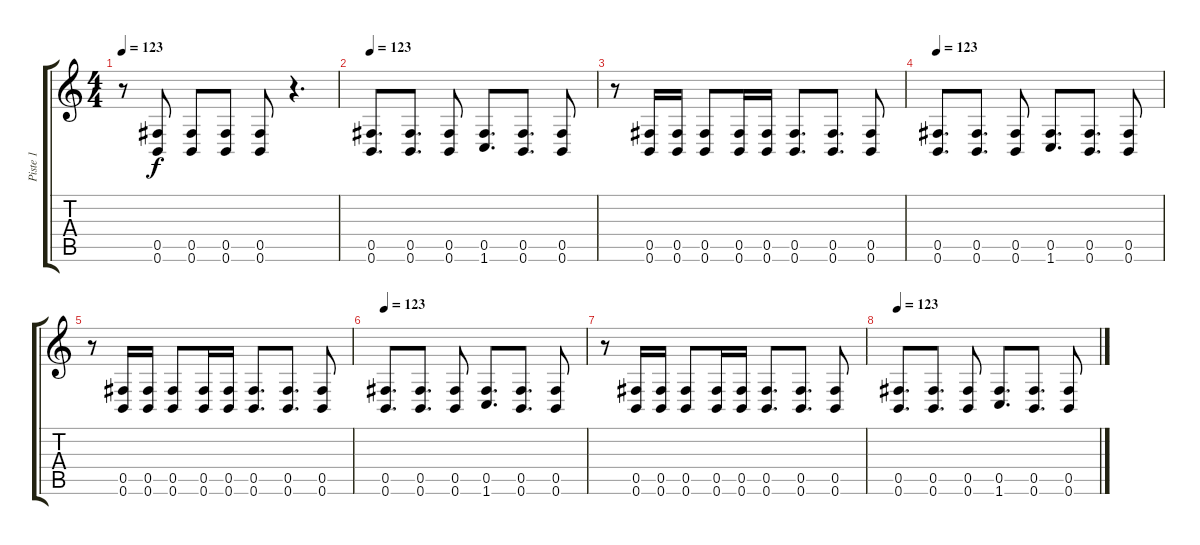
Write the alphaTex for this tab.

\track ("Piste 1" "Piste 1") {instrument distortionguitar}
\staff {score tabs}
\tuning (Db4 Ab3 E3 B2 Gb2 B1) {hide}
\ts (4 4)
\tempo 123
\clef g2
\ks c
r.8{dy f} (0.5 0.6).8 (0.5 0.6).8 (0.5 0.6).8 (0.5 0.6).8 r.4{d} |
\tempo 123
(0.5 0.6).8{d} (0.5 0.6).8{d} (0.5 0.6).8 (0.5 1.6).8{d} (0.5 0.6).8{d} (0.5 0.6).8 |
r.8 (0.5 0.6).16 (0.5 0.6).16 (0.5 0.6).8 (0.5 0.6).16 (0.5 0.6).16 (0.5 0.6).8{d} (0.5 0.6).8{d} (0.5 0.6).8 |
\tempo 123
(0.5 0.6).8{d} (0.5 0.6).8{d} (0.5 0.6).8 (0.5 1.6).8{d} (0.5 0.6).8{d} (0.5 0.6).8 |
r.8 (0.5 0.6).16 (0.5 0.6).16 (0.5 0.6).8 (0.5 0.6).16 (0.5 0.6).16 (0.5 0.6).8{d} (0.5 0.6).8{d} (0.5 0.6).8 |
\tempo 123
(0.5 0.6).8{d} (0.5 0.6).8{d} (0.5 0.6).8 (0.5 1.6).8{d} (0.5 0.6).8{d} (0.5 0.6).8 |
r.8 (0.5 0.6).16 (0.5 0.6).16 (0.5 0.6).8 (0.5 0.6).16 (0.5 0.6).16 (0.5 0.6).8{d} (0.5 0.6).8{d} (0.5 0.6).8 |
\tempo 123
(0.5 0.6).8{d} (0.5 0.6).8{d} (0.5 0.6).8 (0.5 1.6).8{d} (0.5 0.6).8{d} (0.5 0.6).8
